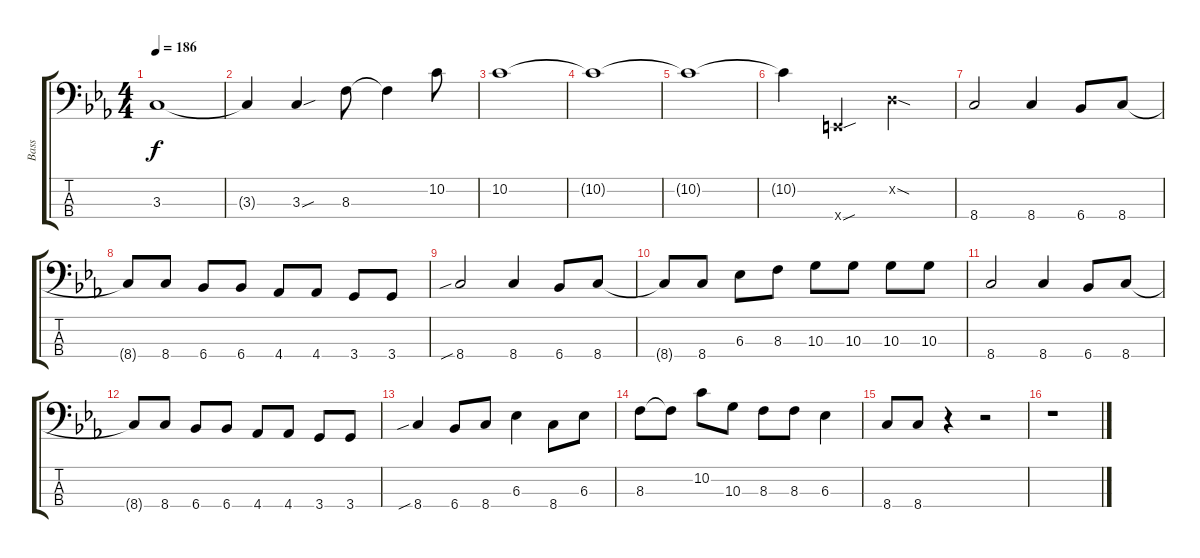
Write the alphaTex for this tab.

\track ("Bass" "Bass") {instrument electricbasspick}
\staff {score tabs}
\tuning (G2 D2 A1 E1) {hide}
\ts (4 4)
\tempo 186
\clef f4
\ks eb
3.3{t}.1{dy f} |
3.3{t}.4 3.3{sou}.4 8.3.8 8.3{t}.4 10.2.8 |
10.2.1 |
10.2{t}.1 |
10.2{t}.1 |
10.2{t}.4 0.4{sou x}.4 0.2{sod x}.2 |
8.4.2 8.4.4 6.4.8 8.4.8 |
8.4{t}.8 8.4.8 6.4.8 6.4.8 4.4.8 4.4.8 3.4.8 3.4.8 |
8.4{sib}.2 8.4.4 6.4.8 8.4.8 |
8.4{t}.8 8.4.8 6.3.8 8.3.8 10.3.8 10.3.8 10.3.8 10.3.8 |
8.4.2 8.4.4 6.4.8 8.4.8 |
8.4{t}.8 8.4.8 6.4.8 6.4.8 4.4.8 4.4.8 3.4.8 3.4.8 |
8.4{sib}.4 6.4.8 8.4.8 6.3.4 8.4.8 6.3.8 |
8.3.8 8.3{t}.8 10.2.8 10.3.8 8.3.8 8.3.8 6.3.4 |
8.4.8 8.4.8 r.4 r.2 |
r.1
